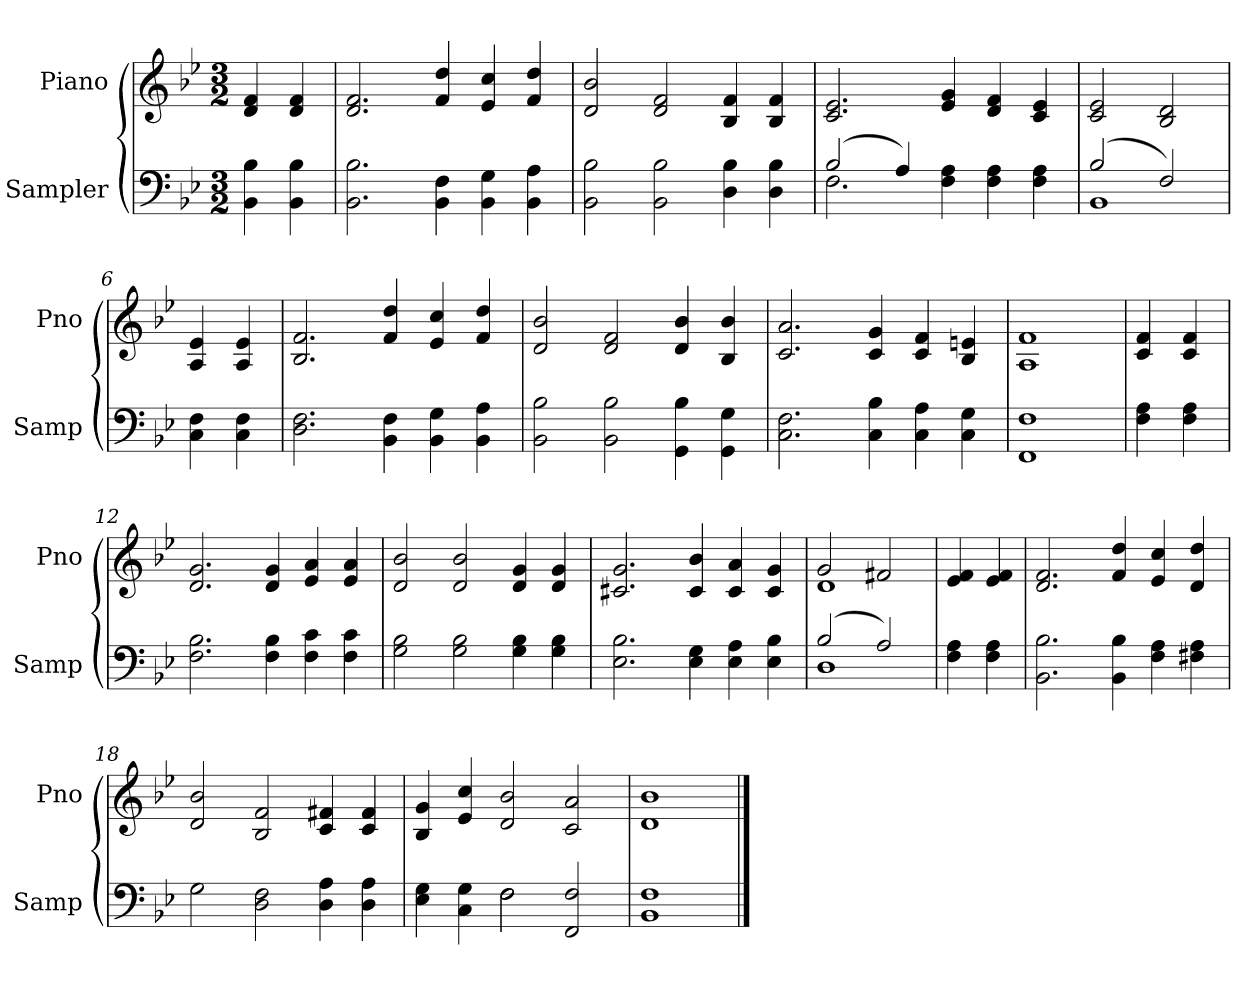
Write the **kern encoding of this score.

**kern	**kern
*part2	*part1
*staff2	*staff1
*I"Sampler	*I"Piano
*I'Samp	*I'Pno
*clefF4	*clefG2
*k[b-e-]	*k[b-e-]
*B-:	*B-:
*M3/2	*M3/2
=1	=1
4BB-\ 4B-\	4d 4f
4BB-\ 4B-\	4d 4f
=2	=2
2.BB-\ 2.B-\	2.d/ 2.f/
4BB-\ 4F\	4f/ 4dd/
4BB-\ 4G\	4e-/ 4cc/
4BB-\ 4A\	4f/ 4dd/
=3	=3
2BB-\ 2B-\	2d/ 2b-/
2BB-\ 2B-\	2d/ 2f/
4D\ 4B-\	4B-/ 4f/
4D\ 4B-\	4B-/ 4f/
=4	=4
*^	*
(2B-/	2.F	2.c/ 2.e-/
4A/)	.	.
4F\ 4A\	2.ryy	4e-/ 4g/
4F\ 4A\	.	4d/ 4f/
4F\ 4A\	.	4c/ 4e-/
=5	=5	=5
(2B-/	1BB-	2c/ 2e-/
2F/)	.	2B-/ 2d/
*v	*v	*
=6	=6
4C\ 4F\	4A/ 4e-/
4C\ 4F\	4A/ 4e-/
=7	=7
2.D\ 2.F\	2.B-/ 2.f/
4BB-\ 4F\	4f/ 4dd/
4BB-\ 4G\	4e-/ 4cc/
4BB-\ 4A\	4f/ 4dd/
=8	=8
2BB-\ 2B-\	2d/ 2b-/
2BB-\ 2B-\	2d/ 2f/
4GG\ 4B-\	4d/ 4b-/
4GG\ 4G\	4B-/ 4b-/
=9	=9
2.C\ 2.F\	2.c/ 2.a/
4C\ 4B-\	4c/ 4g/
4C\ 4A\	4c/ 4f/
4C\ 4G\	4B-/ 4en/
=10	=10
1FF\ 1F\	1A/ 1f/
=11	=11
4F 4A	4c/ 4f/
4F 4A	4c/ 4f/
=12	=12
2.F 2.B-	2.d/ 2.g/
4F 4B-	4d/ 4g/
4F 4c	4e-/ 4a/
4F 4c	4e-/ 4a/
=13	=13
2G 2B-	2d/ 2b-/
2G 2B-	2d/ 2b-/
4G 4B-	4d/ 4g/
4G 4B-	4d/ 4g/
=14	=14
2.E- 2.B-	2.c#X/ 2.g/
4E- 4G	4c#/ 4b-/
4E- 4A	4c#/ 4a/
4E- 4B-	4c#/ 4g/
=15	=15
*^	*^
(2B-/	1D	2g/	1d
2A/)	.	2f#X/	.
*v	*v	*	*
*	*v	*v
=16	=16
4F\ 4A\	4e-/ 4f/
4F\ 4A\	4e-/ 4f/
=17	=17
2.BB-\ 2.B-\	2.d/ 2.f/
4BB-\ 4B-\	4f/ 4dd/
4F\ 4A\	4e-/ 4cc/
4F#X\ 4A\	4d/ 4dd/
=18	=18
2G\	2d/ 2b-/
2D\ 2F\	2B-/ 2f/
4D\ 4A\	4c/ 4f#X/
4D\ 4A\	4c/ 4f#/
=19	=19
*^	*
4E-\ 4G\	2ryy	4B-/ 4g/
4C\ 4G\	.	4e-/ 4cc/
2F\	2F	2d/ 2b-/
2FF/ 2F/	2ryy	2c/ 2a/
*v	*v	*
=20	=20
1BB-/ 1F/	1d/ 1b-/
==	==
*-	*-
